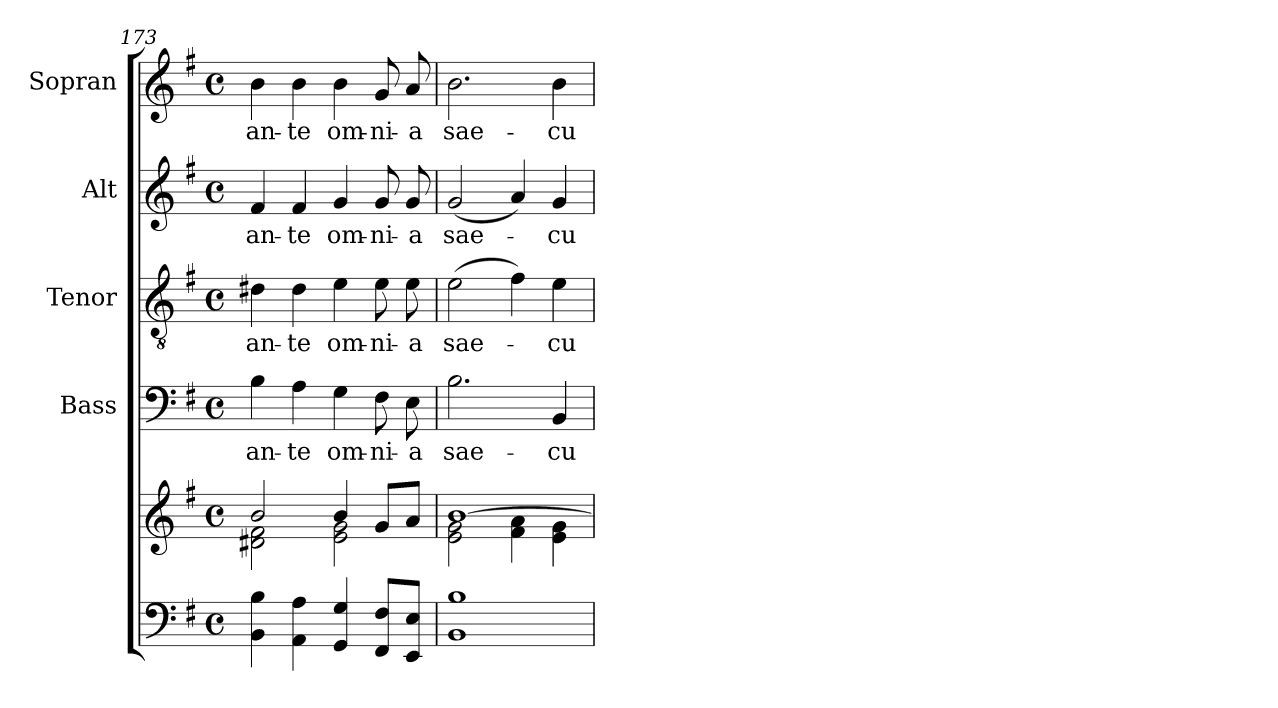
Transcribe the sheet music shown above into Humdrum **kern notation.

**kern	**kern	**kern	**text	**kern	**text	**kern	**text	**kern	**text
*part5	*part5	*part4	*part4	*part3	*part3	*part2	*part2	*part1	*part1
*staff6	*staff5	*staff4	*staff4	*staff3	*staff3	*staff2	*staff2	*staff1	*staff1
*	*	*I"Bass	*	*I"Tenor	*	*I"Alt	*	*I"Sopran	*
*	*	*I'B.	*	*I'T.	*	*I'A.	*	*I'S.	*
*clefF4	*clefG2	*clefF4	*	*clefGv2	*	*clefG2	*	*clefG2	*
*k[f#]	*k[f#]	*k[f#]	*	*k[f#]	*	*k[f#]	*	*k[f#]	*
*G:	*G:	*G:	*	*G:	*	*G:	*	*G:	*
*M4/4	*M4/4	*M4/4	*	*M4/4	*	*M4/4	*	*M4/4	*
*met(c)	*met(c)	*met(c)	*	*met(c)	*	*met(c)	*	*met(c)	*
=173	=173	=173	=173	=173	=173	=173	=173	=173	=173
*	*^	*	*	*	*	*	*	*	*
!	!	!	!	!LO:LY:b	!	!LO:LY:b	!	!LO:LY:b	!	!LO:LY:b
4BB\ 4B\	2b/	2d#X\ 2f#\	4B\	an-	4d#X\	an-	4f#/	an-	4b\	an-
!	!	!	!	!LO:LY:b	!	!LO:LY:b	!	!LO:LY:b	!	!LO:LY:b
4AA\ 4A\	.	.	4A\	-te	4d#\	-te	4f#/	-te	4b\	-te
!	!	!	!	!LO:LY:b	!	!LO:LY:b	!	!LO:LY:b	!	!LO:LY:b
4GG/ 4G/	4b/	2e\ 2g\	4G\	om-	4e\	om-	4g/	om-	4b\	om-
!	!	!	!	!LO:LY:b	!	!LO:LY:b	!	!LO:LY:b	!	!LO:LY:b
8FF#/ 8F#/L	8g/L	.	8F#\	-ni-	8e\	-ni-	8g/	-ni-	8g/	-ni-
!	!	!	!	!LO:LY:b	!	!LO:LY:b	!	!LO:LY:b	!	!LO:LY:b
8EE/ 8E/J	8a/J	.	8E\	-a	8e\	-a	8g/	-a	8a/	-a
=174	=174	=174	=174	=174	=174	=174	=174	=174	=174	=174
!	!	!	!	!LO:LY:b	!	!LO:LY:b	!	!LO:LY:b	!	!LO:LY:b
1BB 1B	[>1b	2e\ 2g\	2.B\	sae-	(>2e\	sae-	(<2g/	sae-	2.b\	sae-
.	.	4f#\ 4a\	.	.	4f#\)	.	4a/)	.	.	.
!	!	!	!	!LO:LY:b	!	!LO:LY:b	!	!LO:LY:b	!	!LO:LY:b
.	.	4e\ 4g\	4BB/	-cu-	4e\	-cu-	4g/	-cu-	4b\	-cu-
*	*v	*v	*	*	*	*	*	*	*	*
=	=	=	=	=	=	=	=	=	=
*-	*-	*-	*-	*-	*-	*-	*-	*-	*-
